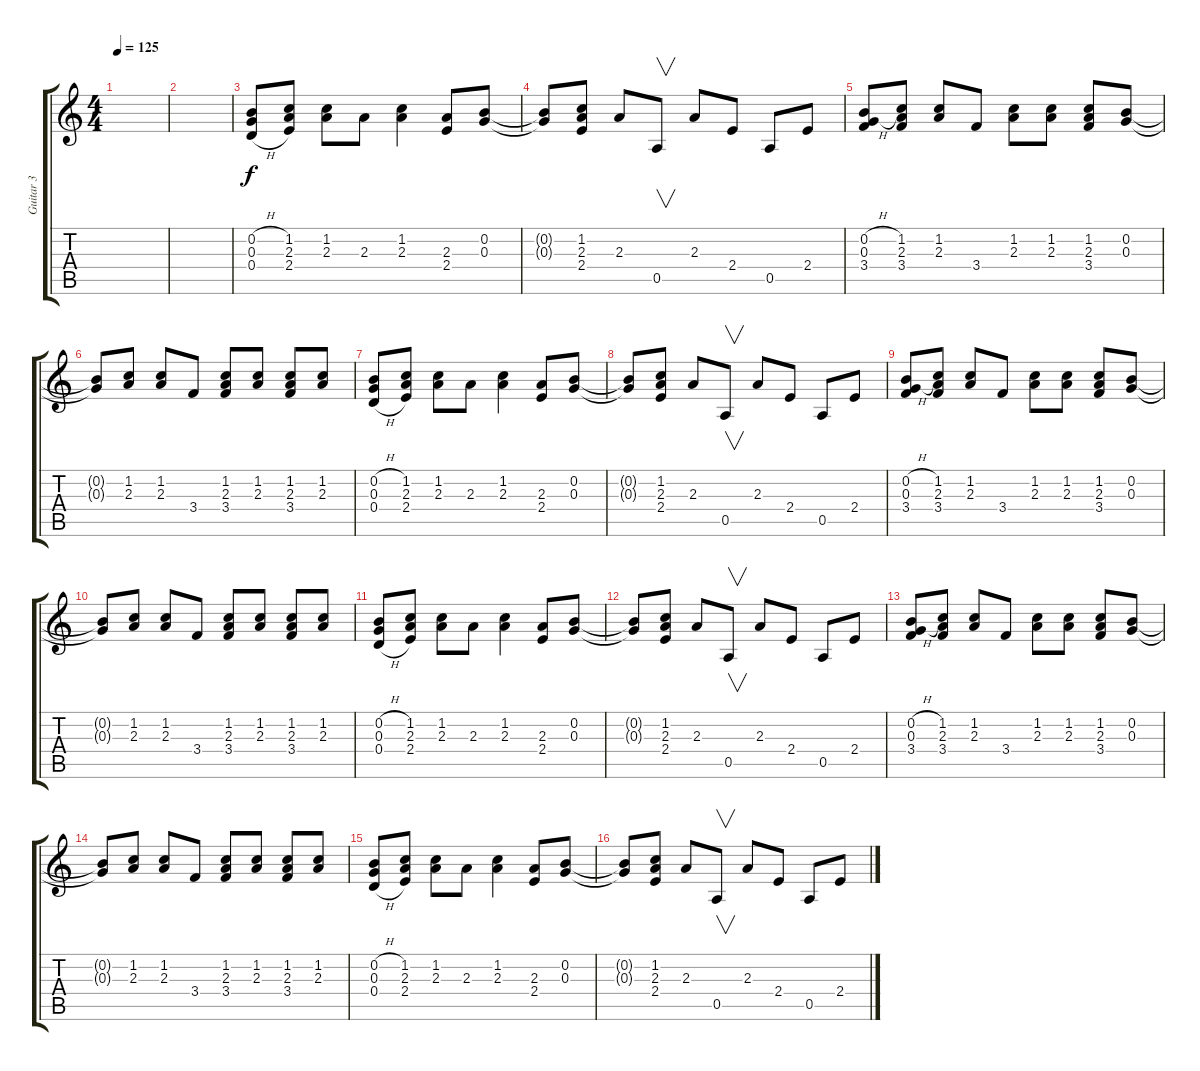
\track ("Guitar 3" "Guitar 3") {instrument acousticguitarnylon}
\staff {score tabs}
\tuning (E4 B3 G3 D3 A2 E2) {hide}
\ts (4 4)
\tempo 125
\clef g2
\ks c
|
|
(0.2{h} 0.3{h} 0.4{h}).8 (1.2 2.3 2.4).8 (1.2 2.3).8 2.3.8 (1.2 2.3).4 (2.3 2.4).8 (0.2 0.3).8 |
(0.2{t} 0.3{t}).8 (1.2 2.3 2.4).8 2.3.8 0.5.8{v} 2.3.8 2.4.8 0.5.8 2.4.8 |
(0.2{h} 0.3{h} 3.4).8 (1.2 2.3 3.4).8 (1.2 2.3).8 3.4.8 (1.2 2.3).8 (1.2 2.3).8 (1.2 2.3 3.4).8 (0.2 0.3).8 |
(0.2{t} 0.3{t}).8 (1.2 2.3).8 (1.2 2.3).8 3.4.8 (1.2 2.3 3.4).8 (1.2 2.3).8 (1.2 2.3 3.4).8 (1.2 2.3).8 |
(0.2{h} 0.3{h} 0.4{h}).8 (1.2 2.3 2.4).8 (1.2 2.3).8 2.3.8 (1.2 2.3).4 (2.3 2.4).8 (0.2 0.3).8 |
(0.2{t} 0.3{t}).8 (1.2 2.3 2.4).8 2.3.8 0.5.8{v} 2.3.8 2.4.8 0.5.8 2.4.8 |
(0.2{h} 0.3{h} 3.4).8 (1.2 2.3 3.4).8 (1.2 2.3).8 3.4.8 (1.2 2.3).8 (1.2 2.3).8 (1.2 2.3 3.4).8 (0.2 0.3).8 |
(0.2{t} 0.3{t}).8 (1.2 2.3).8 (1.2 2.3).8 3.4.8 (1.2 2.3 3.4).8 (1.2 2.3).8 (1.2 2.3 3.4).8 (1.2 2.3).8 |
(0.2{h} 0.3{h} 0.4{h}).8 (1.2 2.3 2.4).8 (1.2 2.3).8 2.3.8 (1.2 2.3).4 (2.3 2.4).8 (0.2 0.3).8 |
(0.2{t} 0.3{t}).8 (1.2 2.3 2.4).8 2.3.8 0.5.8{v} 2.3.8 2.4.8 0.5.8 2.4.8 |
(0.2{h} 0.3{h} 3.4).8 (1.2 2.3 3.4).8 (1.2 2.3).8 3.4.8 (1.2 2.3).8 (1.2 2.3).8 (1.2 2.3 3.4).8 (0.2 0.3).8 |
(0.2{t} 0.3{t}).8 (1.2 2.3).8 (1.2 2.3).8 3.4.8 (1.2 2.3 3.4).8 (1.2 2.3).8 (1.2 2.3 3.4).8 (1.2 2.3).8 |
(0.2{h} 0.3{h} 0.4{h}).8 (1.2 2.3 2.4).8 (1.2 2.3).8 2.3.8 (1.2 2.3).4 (2.3 2.4).8 (0.2 0.3).8 |
(0.2{t} 0.3{t}).8 (1.2 2.3 2.4).8 2.3.8 0.5.8{v} 2.3.8 2.4.8 0.5.8 2.4.8
